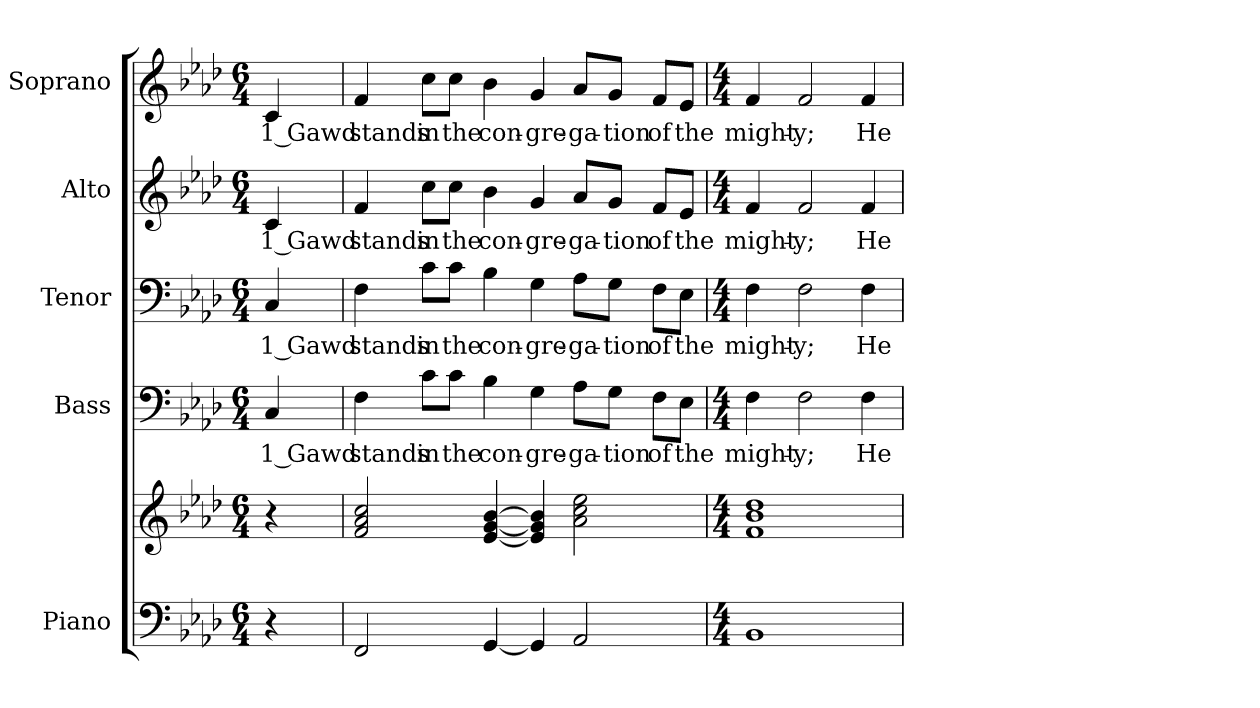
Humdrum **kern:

**kern	**kern	**kern	**text	**kern	**text	**kern	**text	**kern	**text
*part5	*part5	*part4	*part4	*part3	*part3	*part2	*part2	*part1	*part1
*staff6	*staff5	*staff4	*staff4	*staff3	*staff3	*staff2	*staff2	*staff1	*staff1
*I"Piano	*	*I"Bass	*	*I"Tenor	*	*I"Alto	*	*I"Soprano	*
*I'Pno.	*	*I'B.	*	*I'T.	*	*I'A.	*	*I'S.	*
!!LO:PB:g=z
*clefF4	*clefG2	*clefF4	*	*clefF4	*	*clefG2	*	*clefG2	*
*k[b-e-a-d-]	*k[b-e-a-d-]	*k[b-e-a-d-]	*	*k[b-e-a-d-]	*	*k[b-e-a-d-]	*	*k[b-e-a-d-]	*
*A-:	*A-:	*A-:	*	*A-:	*	*A-:	*	*A-:	*
*M6/4	*M6/4	*M6/4	*	*M6/4	*	*M6/4	*	*M6/4	*
*MM130	*MM130	*MM130	*	*MM130	*	*MM130	*	*MM130	*
=	=	=	=	=	=	=	=	=	=
!	!	!	!LO:LY:b:color=#000000	!	!	!	!	!	!
!	!	!	!	!	!LO:LY:b:color=#000000	!	!	!	!
!	!	!	!	!	!	!	!LO:LY:b:color=#000000	!	!
!	!	!	!	!	!	!	!	!	!LO:LY:b:color=#000000
4r	4r	4Ci/	1 Gawd	4Ci/	1 Gawd	4ci/	1 Gawd	4ci/	1 Gawd
=1	=1	=1	=1	=1	=1	=1	=1	=1	=1
!	!	!	!LO:LY:b:color=#000000	!	!	!	!	!	!
!	!	!	!	!	!LO:LY:b:color=#000000	!	!	!	!
!	!	!	!	!	!	!	!LO:LY:b:color=#000000	!	!
!	!	!	!	!	!	!	!	!	!LO:LY:b:color=#000000
2FFi/	2fi/ 2a-i 2cci	4Fi\	stands	4Fi\	stands	4fi/	stands	4fi/	stands
!	!	!	!LO:LY:b:color=#000000	!	!	!	!	!	!
!	!	!	!	!	!LO:LY:b:color=#000000	!	!	!	!
!	!	!	!	!	!	!	!LO:LY:b:color=#000000	!	!
!	!	!	!	!	!	!	!	!	!LO:LY:b:color=#000000
.	.	8ci\L	in	8ci\L	in	8cci\L	in	8cci\L	in
!	!	!	!LO:LY:b:color=#000000	!	!	!	!	!	!
!	!	!	!	!	!LO:LY:b:color=#000000	!	!	!	!
!	!	!	!	!	!	!	!LO:LY:b:color=#000000	!	!
!	!	!	!	!	!	!	!	!	!LO:LY:b:color=#000000
.	.	8ci\J	the	8ci\J	the	8cci\J	the	8cci\J	the
!	!	!	!LO:LY:b:color=#000000	!	!	!	!	!	!
!	!	!	!	!	!LO:LY:b:color=#000000	!	!	!	!
!	!	!	!	!	!	!	!LO:LY:b:color=#000000	!	!
!	!	!	!	!	!	!	!	!	!LO:LY:b:color=#000000
[<4GGi/	[<4e-i/ [<4gi [>4b-i	4B-i\	con-	4B-i\	con-	4b-i\	con-	4b-i\	con-
!	!	!	!LO:LY:b:color=#000000	!	!	!	!	!	!
!	!	!	!	!	!LO:LY:b:color=#000000	!	!	!	!
!	!	!	!	!	!	!	!LO:LY:b:color=#000000	!	!
!	!	!	!	!	!	!	!	!	!LO:LY:b:color=#000000
4GGi/]	4e-i/] 4gi] 4b-i]	4Gi\	-gre-	4Gi\	-gre-	4gi/	-gre-	4gi/	-gre-
!	!	!	!LO:LY:b:color=#000000	!	!	!	!	!	!
!	!	!	!	!	!LO:LY:b:color=#000000	!	!	!	!
!	!	!	!	!	!	!	!LO:LY:b:color=#000000	!	!
!	!	!	!	!	!	!	!	!	!LO:LY:b:color=#000000
2AA-i/	2a-i\ 2cci 2ee-i	8A-i\L	-ga-	8A-i\L	-ga-	8a-i/L	-ga-	8a-i/L	-ga-
!	!	!	!LO:LY:b:color=#000000	!	!	!	!	!	!
!	!	!	!	!	!LO:LY:b:color=#000000	!	!	!	!
!	!	!	!	!	!	!	!LO:LY:b:color=#000000	!	!
!	!	!	!	!	!	!	!	!	!LO:LY:b:color=#000000
.	.	8Gi\J	-tion	8Gi\J	-tion	8gi/J	-tion	8gi/J	-tion
!	!	!	!LO:LY:b:color=#000000	!	!	!	!	!	!
!	!	!	!	!	!LO:LY:b:color=#000000	!	!	!	!
!	!	!	!	!	!	!	!LO:LY:b:color=#000000	!	!
!	!	!	!	!	!	!	!	!	!LO:LY:b:color=#000000
.	.	8Fi\L	of	8Fi\L	of	8fi/L	of	8fi/L	of
!	!	!	!LO:LY:b:color=#000000	!	!	!	!	!	!
!	!	!	!	!	!LO:LY:b:color=#000000	!	!	!	!
!	!	!	!	!	!	!	!LO:LY:b:color=#000000	!	!
!	!	!	!	!	!	!	!	!	!LO:LY:b:color=#000000
.	.	8E-i\J	the	8E-i\J	the	8e-i/J	the	8e-i/J	the
=2	=2	=2	=2	=2	=2	=2	=2	=2	=2
*M4/4	*M4/4	*M4/4	*	*M4/4	*	*M4/4	*	*M4/4	*
!	!	!	!LO:LY:b:color=#000000	!	!	!	!	!	!
!	!	!	!	!	!LO:LY:b:color=#000000	!	!	!	!
!	!	!	!	!	!	!	!LO:LY:b:color=#000000	!	!
!	!	!	!	!	!	!	!	!	!LO:LY:b:color=#000000
1BB-i	1fi 1b-i 1dd-i	4Fi\	might-	4Fi\	might-	4fi/	might-	4fi/	might-
!	!	!	!LO:LY:b:color=#000000	!	!	!	!	!	!
!	!	!	!	!	!LO:LY:b:color=#000000	!	!	!	!
!	!	!	!	!	!	!	!LO:LY:b:color=#000000	!	!
!	!	!	!	!	!	!	!	!	!LO:LY:b:color=#000000
.	.	2Fi\	-y;	2Fi\	-y;	2fi/	-y;	2fi/	-y;
!	!	!	!LO:LY:b:color=#000000	!	!	!	!	!	!
!	!	!	!	!	!LO:LY:b:color=#000000	!	!	!	!
!	!	!	!	!	!	!	!LO:LY:b:color=#000000	!	!
!	!	!	!	!	!	!	!	!	!LO:LY:b:color=#000000
.	.	4Fi\	He	4Fi\	He	4fi/	He	4fi/	He
=	=	=	=	=	=	=	=	=	=
*-	*-	*-	*-	*-	*-	*-	*-	*-	*-
